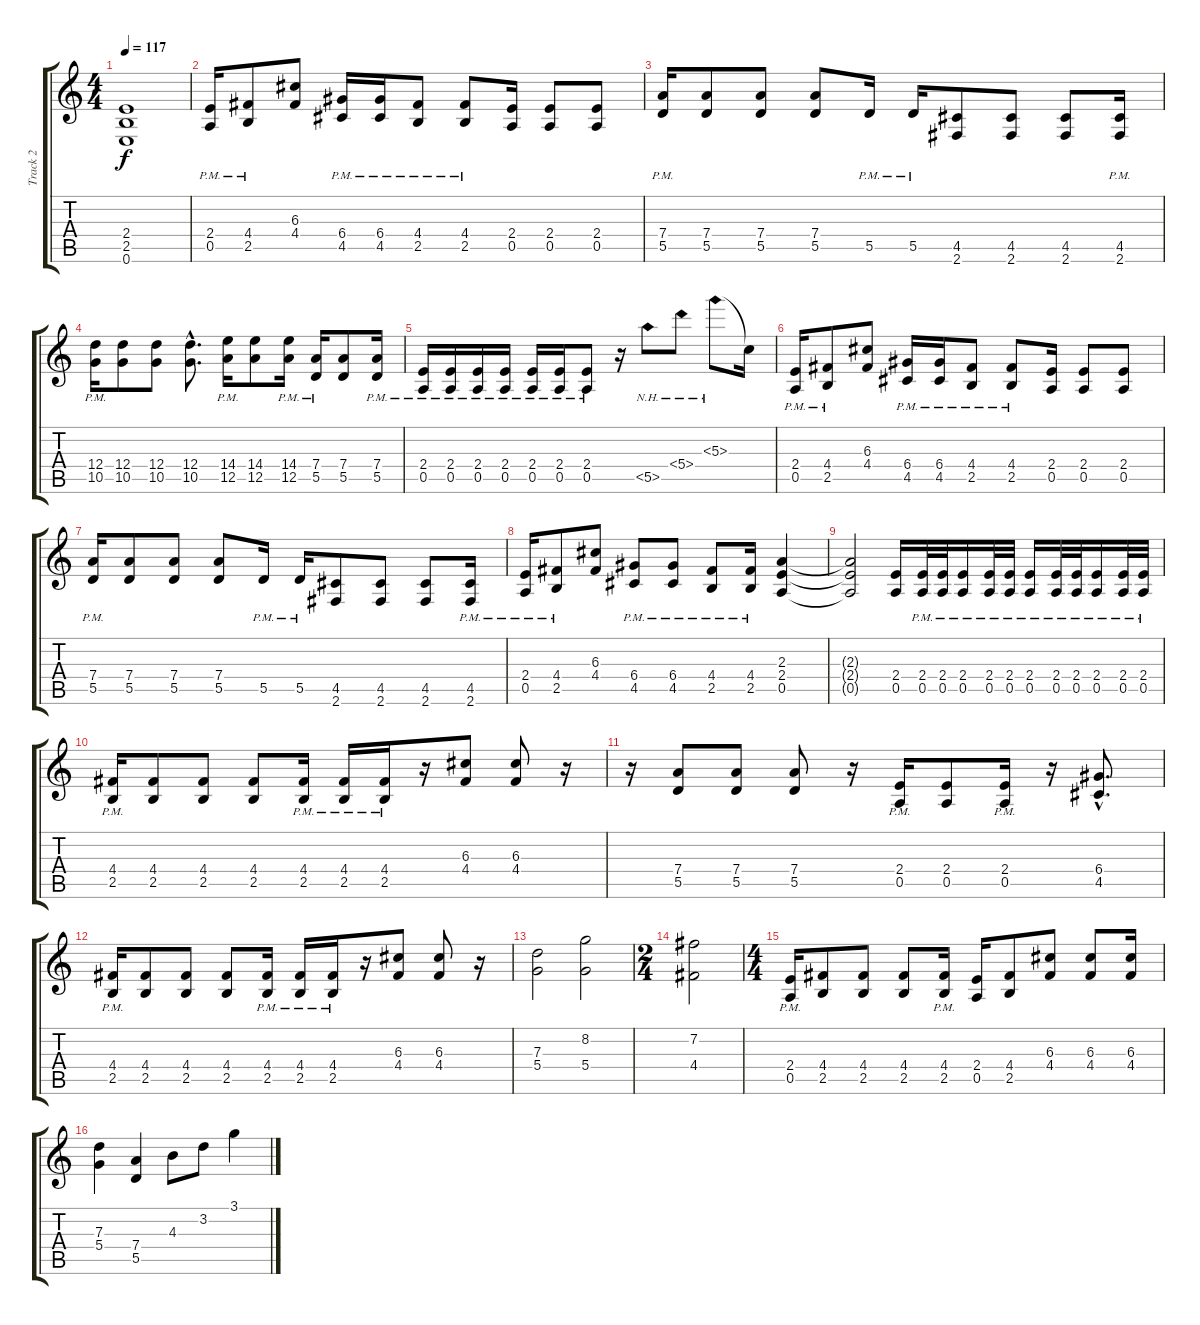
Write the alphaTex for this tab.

\track ("Track 2" "Track 2") {instrument distortionguitar}
\staff {score tabs}
\tuning (E4 B3 G3 D3 A2 E2) {hide}
\ts (4 4)
\tempo 117
\clef g2
\ks c
(2.4 2.5 0.6).1{dy f instrument distortionguitar} |
(2.4{pm} 0.5).16 (4.4{pm} 2.5).8 (6.3 4.4).8 (6.4{pm} 4.5).16 (6.4{pm} 4.5).16 (4.4{pm} 2.5).8 (4.4{pm} 2.5).8 (2.4 0.5).16 (2.4 0.5).8 (2.4 0.5).8 |
(7.4{pm} 5.5).16 (7.4 5.5).8 (7.4 5.5).8 (7.4 5.5).8 5.5{pm}.16 5.5{pm}.16 (4.5 2.6).8 (4.5 2.6).8 (4.5 2.6).8 (4.5{pm} 2.6).16 |
(12.4 10.5{pm}).16 (12.4 10.5).8 (12.4 10.5).8 (12.4 10.5{hac}).8{d} (14.4{pm} 12.5).16 (14.4 12.5).8 (14.4{pm} 12.5).16 (7.4{pm} 5.5).16 (7.4 5.5).8 (7.4{pm} 5.5).16 |
(2.4{pm} 0.5).16 (2.4{pm} 0.5).16 (2.4{pm} 0.5).16 (2.4{pm} 0.5).16 (2.4{pm} 0.5).16 (2.4{pm} 0.5).16 (2.4{pm} 0.5).8 r.16 5.5{nh}.8 5.4{nh}.8 5.3{nh}.8 5.3{t}.16 |
(2.4{pm} 0.5).16 (4.4{pm} 2.5).8 (6.3 4.4).8 (6.4{pm} 4.5).16 (6.4{pm} 4.5).16 (4.4{pm} 2.5).8 (4.4{pm} 2.5).8 (2.4 0.5).16 (2.4 0.5).8 (2.4 0.5).8 |
(7.4{pm} 5.5).16 (7.4 5.5).8 (7.4 5.5).8 (7.4 5.5).8 5.5{pm}.16 5.5{pm}.16 (4.5 2.6).8 (4.5 2.6).8 (4.5 2.6).8 (4.5{pm} 2.6).16 |
(2.4{pm} 0.5).16 (4.4{pm} 2.5).8 (6.3 4.4).8 (6.4{pm} 4.5).8 (6.4{pm} 4.5).8 (4.4{pm} 2.5).8 (4.4{pm} 2.5).16 (2.3 2.4 0.5).4 |
(2.3{t} 2.4{t} 0.5{t}).2 (2.4 0.5).16 (2.4{pm} 0.5).32 (2.4{pm} 0.5).32 (2.4{pm} 0.5).16 (2.4{pm} 0.5).32 (2.4{pm} 0.5).32 (2.4{pm} 0.5).16 (2.4{pm} 0.5).32 (2.4{pm} 0.5).32 (2.4{pm} 0.5).16 (2.4{pm} 0.5).32 (2.4{pm} 0.5).32 |
(4.4{pm} 2.5).16 (4.4 2.5).8 (4.4 2.5).8 (4.4 2.5).8 (4.4{pm} 2.5).16 (4.4{pm} 2.5).16 (4.4 2.5{pm}).16 r.16 (6.3 4.4).8 (6.3 4.4).8 r.16 |
r.16 (7.4 5.5).8 (7.4 5.5).8 (7.4 5.5).8 r.16 (2.4{pm} 0.5).16 (2.4 0.5).8 (2.4{pm} 0.5).16 r.16 (6.4{hac} 4.5{hac}).8{d} |
(4.4{pm} 2.5).16 (4.4 2.5).8 (4.4 2.5).8 (4.4 2.5).8 (4.4{pm} 2.5).16 (4.4{pm} 2.5).16 (4.4 2.5{pm}).16 r.16 (6.3 4.4).8 (6.3 4.4).8 r.16 |
(7.3 5.4).2 (8.2 5.4).2 |
\ts (2 4)
(7.2 4.4).2 |
\ts (4 4)
(2.4{pm} 0.5).16 (4.4 2.5).8 (4.4 2.5).8 (4.4 2.5).8 (4.4{pm} 2.5).16 (2.4 0.5).16 (4.4 2.5).8 (6.3 4.4).8 (6.3 4.4).8 (6.3 4.4).16 |
(7.3 5.4).4 (7.4 5.5).4 4.3.8 3.2.8 3.1.4
